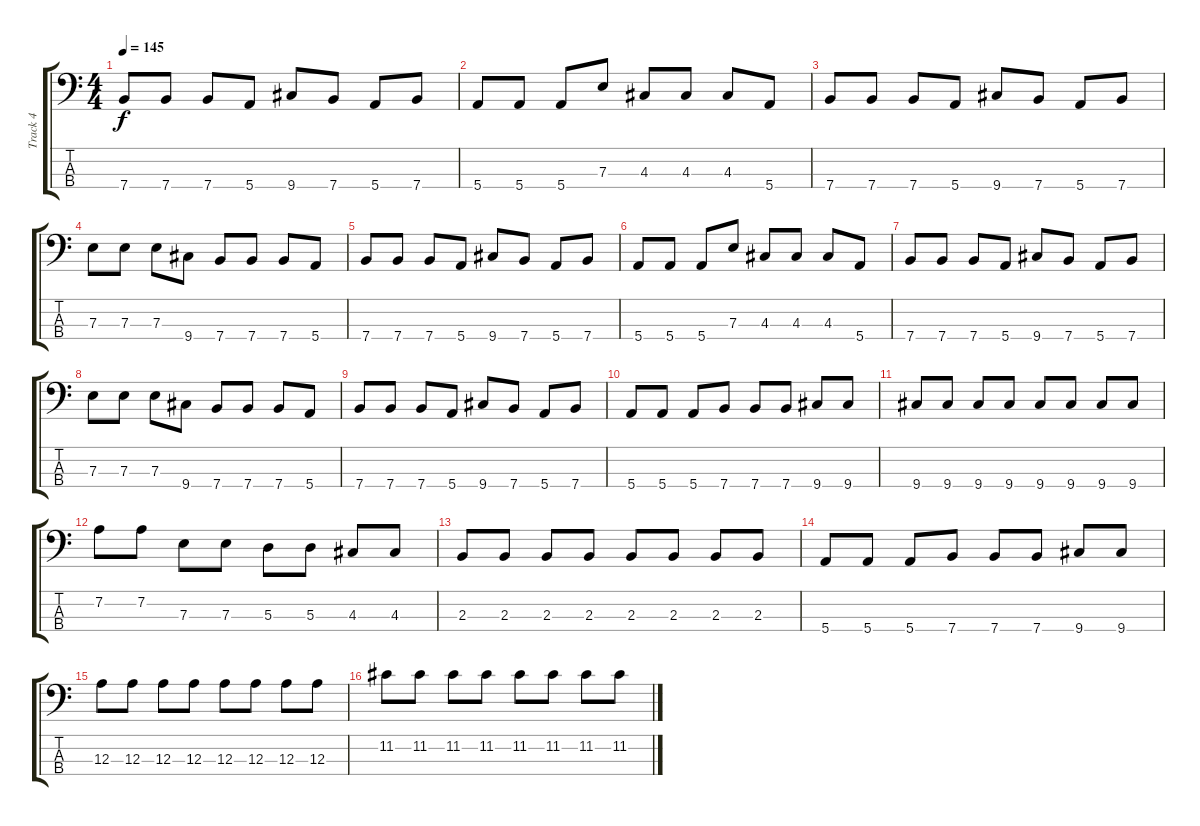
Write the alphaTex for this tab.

\track ("Track 4" "Track 4") {instrument electricbassfinger}
\staff {score tabs}
\tuning (G2 D2 A1 E1) {hide}
\ts (4 4)
\tempo 145
\clef f4
\ks c
7.4.8{dy f} 7.4.8 7.4.8 5.4.8 9.4.8 7.4.8 5.4.8 7.4.8 |
5.4.8 5.4.8 5.4.8 7.3.8 4.3.8 4.3.8 4.3.8 5.4.8 |
7.4.8 7.4.8 7.4.8 5.4.8 9.4.8 7.4.8 5.4.8 7.4.8 |
7.3.8 7.3.8 7.3.8 9.4.8 7.4.8 7.4.8 7.4.8 5.4.8 |
7.4.8 7.4.8 7.4.8 5.4.8 9.4.8 7.4.8 5.4.8 7.4.8 |
5.4.8 5.4.8 5.4.8 7.3.8 4.3.8 4.3.8 4.3.8 5.4.8 |
7.4.8 7.4.8 7.4.8 5.4.8 9.4.8 7.4.8 5.4.8 7.4.8 |
7.3.8 7.3.8 7.3.8 9.4.8 7.4.8 7.4.8 7.4.8 5.4.8 |
7.4.8 7.4.8 7.4.8 5.4.8 9.4.8 7.4.8 5.4.8 7.4.8 |
5.4.8 5.4.8 5.4.8 7.4.8 7.4.8 7.4.8 9.4.8 9.4.8 |
9.4.8 9.4.8 9.4.8 9.4.8 9.4.8 9.4.8 9.4.8 9.4.8 |
7.2.8 7.2.8 7.3.8 7.3.8 5.3.8 5.3.8 4.3.8 4.3.8 |
2.3.8 2.3.8 2.3.8 2.3.8 2.3.8 2.3.8 2.3.8 2.3.8 |
5.4.8 5.4.8 5.4.8 7.4.8 7.4.8 7.4.8 9.4.8 9.4.8 |
12.3.8 12.3.8 12.3.8 12.3.8 12.3.8 12.3.8 12.3.8 12.3.8 |
11.2.8 11.2.8 11.2.8 11.2.8 11.2.8 11.2.8 11.2.8 11.2.8
